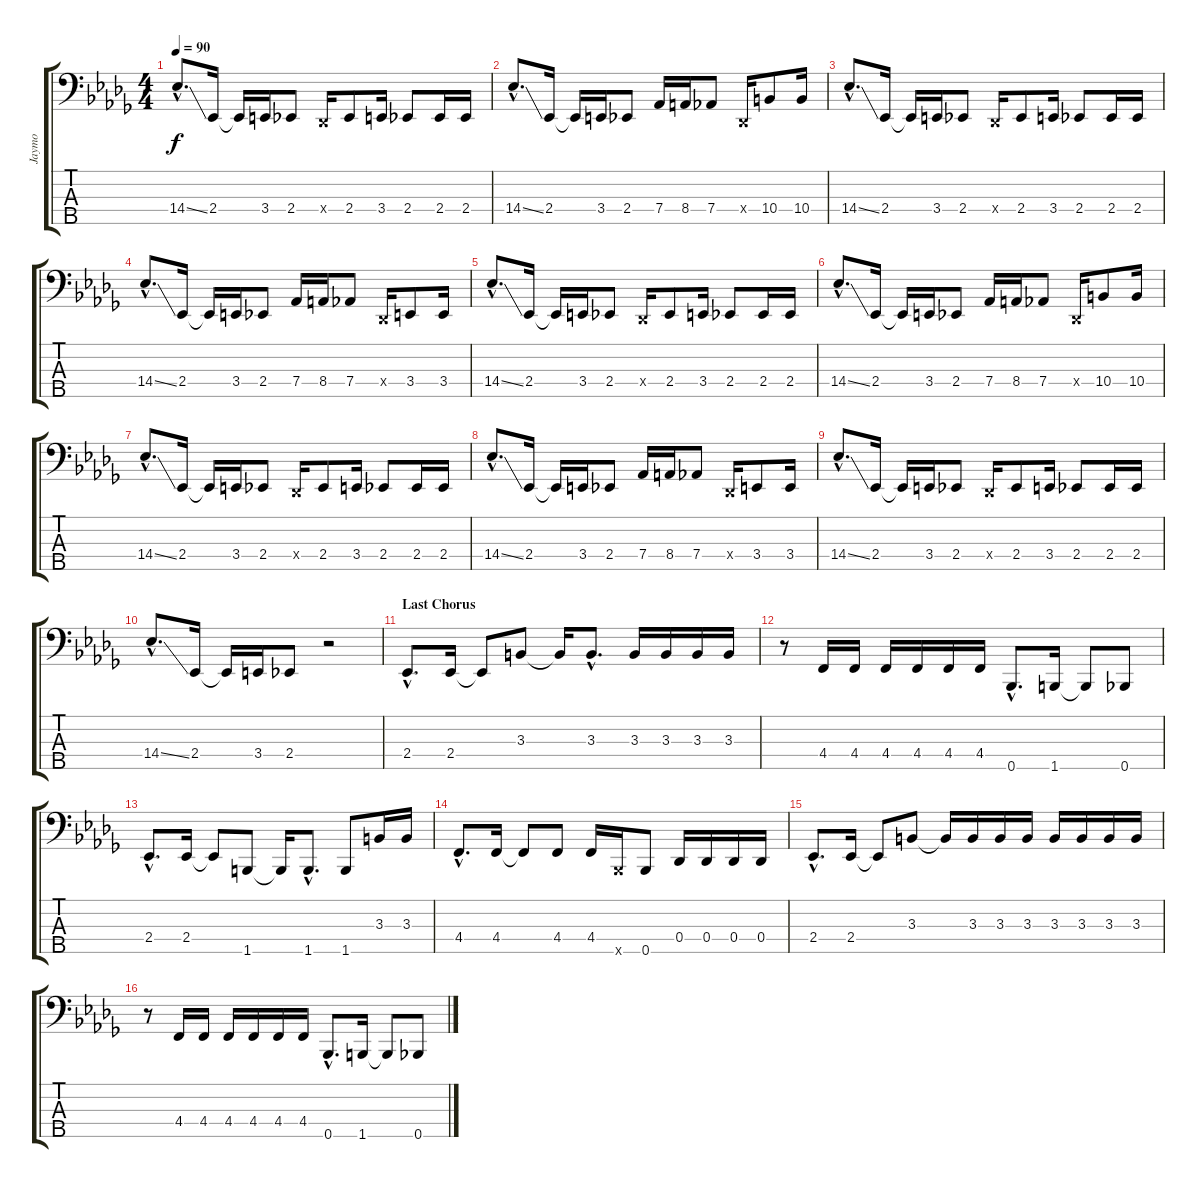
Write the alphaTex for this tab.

\track ("Jaymo" "Jaymo") {instrument electricbasspick}
\staff {score tabs}
\tuning (Gb2 Db2 Ab1 Db1 Bb0) {hide}
\ts (4 4)
\tempo 90
\clef f4
\ks db
14.4{ss hac}.8{d dy f} 2.4.16 2.4{t}.16 3.4.16 2.4.8 0.4{x}.16 2.4.8 3.4.16 2.4.8 2.4.16 2.4.16 |
14.4{ss hac}.8{d} 2.4.16 2.4{t}.16 3.4.16 2.4.8 7.4.16 8.4.16 7.4.8 0.4{x}.16 10.4.8 10.4.16 |
14.4{ss hac}.8{d} 2.4.16 2.4{t}.16 3.4.16 2.4.8 0.4{x}.16 2.4.8 3.4.16 2.4.8 2.4.16 2.4.16 |
14.4{ss hac}.8{d} 2.4.16 2.4{t}.16 3.4.16 2.4.8 7.4.16 8.4.16 7.4.8 0.4{x}.16 3.4.8 3.4.16 |
14.4{ss hac}.8{d} 2.4.16 2.4{t}.16 3.4.16 2.4.8 0.4{x}.16 2.4.8 3.4.16 2.4.8 2.4.16 2.4.16 |
14.4{ss hac}.8{d} 2.4.16 2.4{t}.16 3.4.16 2.4.8 7.4.16 8.4.16 7.4.8 0.4{x}.16 10.4.8 10.4.16 |
14.4{ss hac}.8{d} 2.4.16 2.4{t}.16 3.4.16 2.4.8 0.4{x}.16 2.4.8 3.4.16 2.4.8 2.4.16 2.4.16 |
14.4{ss hac}.8{d} 2.4.16 2.4{t}.16 3.4.16 2.4.8 7.4.16 8.4.16 7.4.8 0.4{x}.16 3.4.8 3.4.16 |
14.4{ss hac}.8{d} 2.4.16 2.4{t}.16 3.4.16 2.4.8 0.4{x}.16 2.4.8 3.4.16 2.4.8 2.4.16 2.4.16 |
14.4{ss hac}.8{d} 2.4.16 2.4{t}.16 3.4.16 2.4.8 r.2 |
\section ("" "Last Chorus")
2.4{hac}.8{d} 2.4.16 2.4{t}.8 3.3.8 3.3{t}.16 3.3{hac}.8{d} 3.3.16 3.3.16 3.3.16 3.3.16 |
r.8 4.4.16 4.4.16 4.4.16 4.4.16 4.4.16 4.4.16 0.5{hac}.8{d} 1.5.16 1.5{t}.8 0.5.8 |
2.4{hac}.8{d} 2.4.16 2.4{t}.8 1.5.8 1.5{t}.16 1.5{hac}.8{d} 1.5.8 3.3.16 3.3.16 |
4.4{hac}.8{d} 4.4.16 4.4{t}.8 4.4.8 4.4.16 0.5{x}.16 0.5.8 0.4.16 0.4.16 0.4.16 0.4.16 |
2.4{hac}.8{d} 2.4.16 2.4{t}.8 3.3.8 3.3{t}.16 3.3.16 3.3.16 3.3.16 3.3.16 3.3.16 3.3.16 3.3.16 |
r.8 4.4.16 4.4.16 4.4.16 4.4.16 4.4.16 4.4.16 0.5{hac}.8{d} 1.5.16 1.5{t}.8 0.5.8
